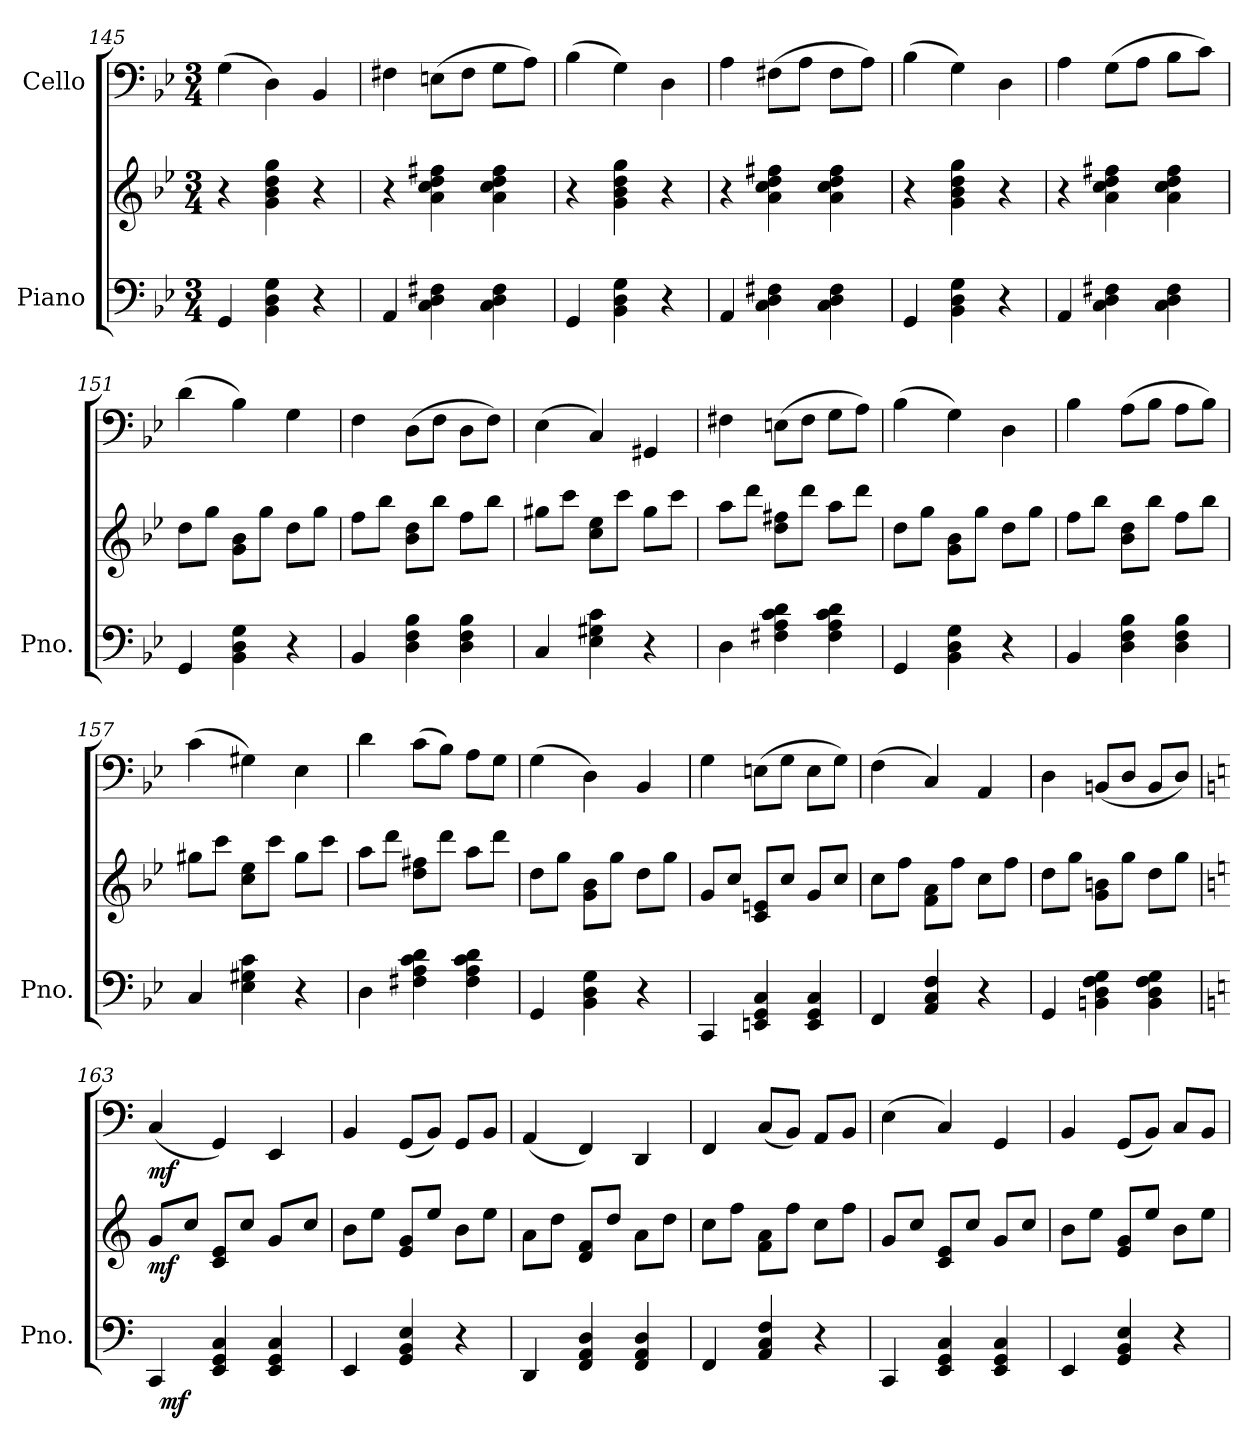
**kern	**kern	**dynam	**kern	**dynam
*part2	*part2	*part2	*part1	*part1
*staff3	*staff2	*staff2/3	*staff1	*staff1
*I"Piano	*	*	*I"Cello	*
*I'Pno.	*	*	*	*
!!LO:LB:g=z
*clefF4	*clefG2	*	*clefF4	*
*k[b-e-]	*k[b-e-]	*	*k[b-e-]	*
*g:	*g:	*	*g:	*
*M3/4	*M3/4	*	*M3/4	*
=145	=145	=145	=145	=145
4GG/	4r	.	(>4G\	.
4BB-\ 4D\ 4G\	4g\ 4b-\ 4dd\ 4gg\	.	4D\)	.
4r	4r	.	4BB-/	.
=146	=146	=146	=146	=146
4AA/	4r	.	4F#X\	.
4C\ 4D\ 4F#X\	4a\ 4cc\ 4dd\ 4ff#X\	.	(>8En\L	.
.	.	.	8F#\J	.
4C\ 4D\ 4F#\	4a\ 4cc\ 4dd\ 4ff#\	.	8G\L	.
.	.	.	8A\J)	.
=147	=147	=147	=147	=147
4GG/	4r	.	(>4B-\	.
4BB-\ 4D\ 4G\	4g\ 4b-\ 4dd\ 4gg\	.	4G\)	.
4r	4r	.	4D\	.
=148	=148	=148	=148	=148
4AA/	4r	.	4A\	.
4C\ 4D\ 4F#X\	4a\ 4cc\ 4dd\ 4ff#X\	.	(>8F#X\L	.
.	.	.	8A\J	.
4C\ 4D\ 4F#\	4a\ 4cc\ 4dd\ 4ff#\	.	8F#\L	.
.	.	.	8A\J)	.
=149	=149	=149	=149	=149
4GG/	4r	.	(>4B-\	.
4BB-\ 4D\ 4G\	4g\ 4b-\ 4dd\ 4gg\	.	4G\)	.
4r	4r	.	4D\	.
=150	=150	=150	=150	=150
4AA/	4r	.	4A\	.
4C\ 4D\ 4F#X\	4a\ 4cc\ 4dd\ 4ff#X\	.	(>8G\L	.
.	.	.	8A\J	.
4C\ 4D\ 4F#\	4a\ 4cc\ 4dd\ 4ff#\	.	8B-\L	.
.	.	.	8c\J)	.
!!LO:PB:g=z
=151	=151	=151	=151	=151
4GG/	8dd\L	.	(>4d\	.
.	8gg\J	.	.	.
4BB-\ 4D\ 4G\	8g\ 8b-\L	.	4B-\)	.
.	8gg\J	.	.	.
4r	8dd\L	.	4G\	.
.	8gg\J	.	.	.
=152	=152	=152	=152	=152
4BB-/	8ff\L	.	4F\	.
.	8bb-\J	.	.	.
4D\ 4F\ 4B-\	8b-\ 8dd\L	.	(>8D\L	.
.	8bb-\J	.	8F\J	.
4D\ 4F\ 4B-\	8ff\L	.	8D\L	.
.	8bb-\J	.	8F\J)	.
=153	=153	=153	=153	=153
4C/	8gg#X\L	.	(>4E-\	.
.	8ccc\J	.	.	.
4E-\ 4G#X\ 4c\	8cc\ 8ee-\L	.	4C/)	.
.	8ccc\J	.	.	.
4r	8gg#\L	.	4GG#X/	.
.	8ccc\J	.	.	.
=154	=154	=154	=154	=154
4D\	8aa\L	.	4F#X\	.
.	8ddd\J	.	.	.
4F#X\ 4A\ 4c\ 4d\	8dd\ 8ff#X\L	.	(>8En\L	.
.	8ddd\J	.	8F#\J	.
4F#\ 4A\ 4c\ 4d\	8aa\L	.	8G\L	.
.	8ddd\J	.	8A\J)	.
=155	=155	=155	=155	=155
4GG/	8dd\L	.	(>4B-\	.
.	8gg\J	.	.	.
4BB-\ 4D\ 4G\	8g\ 8b-\L	.	4G\)	.
.	8gg\J	.	.	.
4r	8dd\L	.	4D\	.
.	8gg\J	.	.	.
=156	=156	=156	=156	=156
4BB-/	8ff\L	.	4B-\	.
.	8bb-\J	.	.	.
4D\ 4F\ 4B-\	8b-\ 8dd\L	.	(>8A\L	.
.	8bb-\J	.	8B-\J	.
4D\ 4F\ 4B-\	8ff\L	.	8A\L	.
.	8bb-\J	.	8B-\J)	.
!!LO:LB:g=z
=157	=157	=157	=157	=157
4C/	8gg#X\L	.	(>4c\	.
.	8ccc\J	.	.	.
4E-\ 4G#X\ 4c\	8cc\ 8ee-\L	.	4G#X\)	.
.	8ccc\J	.	.	.
4r	8gg#\L	.	4E-\	.
.	8ccc\J	.	.	.
=158	=158	=158	=158	=158
4D\	8aa\L	.	4d\	.
.	8ddd\J	.	.	.
4F#X\ 4A\ 4c\ 4d\	8dd\ 8ff#X\L	.	(>8c\L	.
.	8ddd\J	.	8B-\J)	.
4F#\ 4A\ 4c\ 4d\	8aa\L	.	8A\L	.
.	8ddd\J	.	8G\J	.
=159	=159	=159	=159	=159
4GG/	8dd\L	.	(>4G\	.
.	8gg\J	.	.	.
4BB-\ 4D\ 4G\	8g\ 8b-\L	.	4D\)	.
.	8gg\J	.	.	.
4r	8dd\L	.	4BB-/	.
.	8gg\J	.	.	.
=160	=160	=160	=160	=160
4CC/	8g/L	.	4G\	.
.	8cc/J	.	.	.
4EEn/ 4GG/ 4C/	8c/ 8en/L	.	(>8En\L	.
.	8cc/J	.	8G\J	.
4EE/ 4GG/ 4C/	8g/L	.	8E\L	.
.	8cc/J	.	8G\J)	.
=161	=161	=161	=161	=161
4FF/	8cc\L	.	(>4F\	.
.	8ff\J	.	.	.
4AA/ 4C/ 4F/	8f\ 8a\L	.	4C/)	.
.	8ff\J	.	.	.
4r	8cc\L	.	4AA/	.
.	8ff\J	.	.	.
=162	=162	=162	=162	=162
4GG/	8dd\L	.	4D\	.
.	8gg\J	.	.	.
4BBn\ 4D\ 4F\ 4G\	8g\ 8bn\L	.	(<8BBn/L	.
.	8gg\J	.	8D/J	.
4BB\ 4D\ 4F\ 4G\	8dd\L	.	8BB/L	.
.	8gg\J	.	8D/J)	.
!!LO:LB:g=z
=163	=163	=163	=163	=163
*k[]	*k[]	*	*k[]	*
*C:	*C:	*	*C:	*
!	!	!LO:DY:b	!	!LO:DY:b
*^	*	*	*	*
4CC/	32ryy	8g/L	mf	(<4C/	mf
!	!	!	!LO:DY:b=2	!	!
.	2ryy	.	mf	.	.
.	.	8cc/J	.	.	.
4EE/ 4GG/ 4C/	.	8c/ 8e/L	.	4GG/)	.
.	.	8cc/J	.	.	.
4EE/ 4GG/ 4C/	.	8g/L	.	4EE/	.
.	8..ryy	.	.	.	.
.	.	8cc/J	.	.	.
*v	*v	*	*	*	*
=164	=164	=164	=164	=164
4EE/	8b\L	.	4BB/	.
.	8ee\J	.	.	.
4GG/ 4BB/ 4E/	8e/ 8g/L	.	(<8GG/L	.
.	8ee/J	.	8BB/J)	.
4r	8b\L	.	8GG/L	.
.	8ee\J	.	8BB/J	.
=165	=165	=165	=165	=165
4DD/	8a\L	.	(<4AA/	.
.	8dd\J	.	.	.
4FF/ 4AA/ 4D/	8d/ 8f/L	.	4FF/)	.
.	8dd/J	.	.	.
4FF/ 4AA/ 4D/	8a\L	.	4DD/	.
.	8dd\J	.	.	.
=166	=166	=166	=166	=166
4FF/	8cc\L	.	4FF/	.
.	8ff\J	.	.	.
4AA/ 4C/ 4F/	8f\ 8a\L	.	(<8C/L	.
.	8ff\J	.	8BB/J)	.
4r	8cc\L	.	8AA/L	.
.	8ff\J	.	8BB/J	.
=167	=167	=167	=167	=167
4CC/	8g/L	.	(>4E\	.
.	8cc/J	.	.	.
4EE/ 4GG/ 4C/	8c/ 8e/L	.	4C/)	.
.	8cc/J	.	.	.
4EE/ 4GG/ 4C/	8g/L	.	4GG/	.
.	8cc/J	.	.	.
=168	=168	=168	=168	=168
4EE/	8b\L	.	4BB/	.
.	8ee\J	.	.	.
4GG/ 4BB/ 4E/	8e/ 8g/L	.	(<8GG/L	.
.	8ee/J	.	8BB/J)	.
4r	8b\L	.	8C/L	.
.	8ee\J	.	8BB/J	.
=	=	=	=	=
*-	*-	*-	*-	*-
